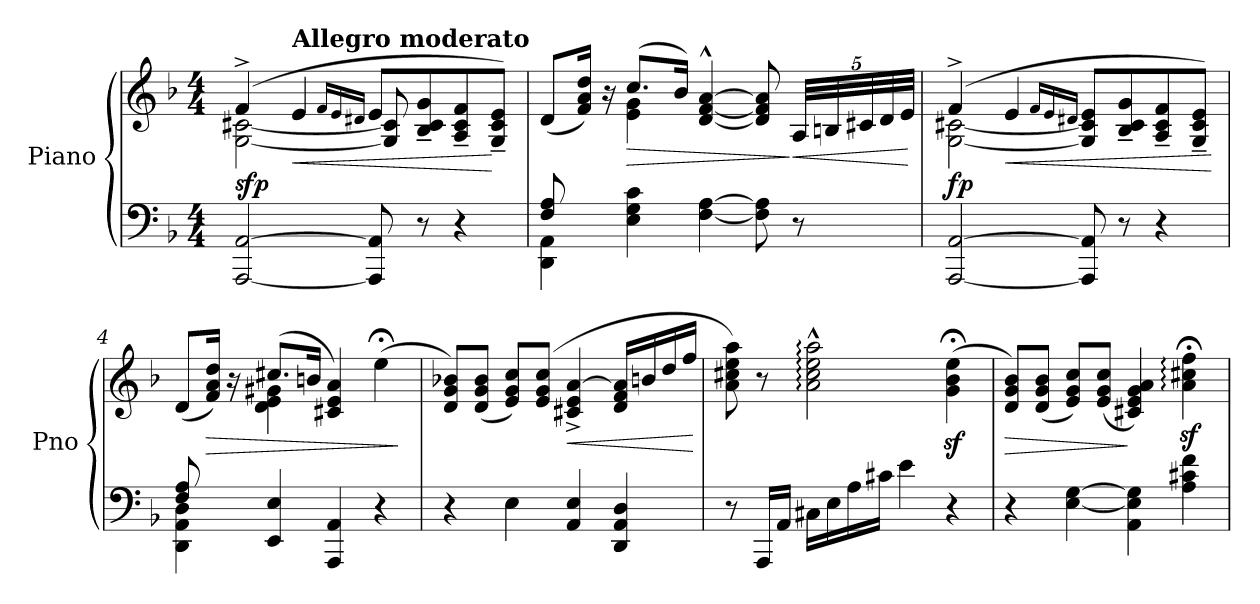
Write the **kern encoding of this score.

**kern	**kern	**dynam
*part1	*part1	*part1
*staff2	*staff1	*staff1/2
*I"Piano	*	*
*I'Pno	*	*
*clefF4	*clefG2	*
*k[b-]	*k[b-]	*
*M4/4	*M4/4	*
=1	=1	=1
*	*^	*
!	!	!	!LO:DY:b
[2AAA/ [2AA/	(4f^/	[2G\ [2c#X\	sfp
!	!LO:TX:B:t=Allegro moderato	!	!
!	!	!	!LO:HP:b
.	4e/	.	<
.	16qf/LL	.	.
.	16qe/	.	.
.	16qd#X/JJ	.	.
8AAA/] 8AA/]	8e/L	8G/] 8c#/]	.
8r	8B-/~ 8c#/~ 8g/~	4.ryy	.
4r	8A/~ 8c#/~ 8f/~	.	.
.	8G/~ 8c#/~ 8e/~J)	.	[
=2	=2	=2	=2
*^	*	*	*
4DD\ 4AA\	8F/ 8A/	(>8d/L	4ryy	.
.	2..ryy	16f/ 16a/ 16dd/Jk)	.	.
.	.	16r	.	.
!	!	!	!	!LO:HP:b
4E\ 4G\ 4c\	.	(8.cc/L	4e\ 4g\	>
.	.	16b-/Jk)	.	.
[4F\ [>4A\	.	[4d/^^ [4f/^^ [4a/^^	2ryy	.
8F\] 8A\]	.	8d/] 8f/] 8a/]	.	.
*	*	*Xbrackettup	*	*
!	!	!	!	!LO:HP:n=1:b
8r	.	40A/LLL	.	] <
.	.	40Bn/	.	.
.	.	40c#X/	.	.
.	.	40d/	.	.
.	.	40e/JJJ	.	.
*v	*v	*	*	*
*	*v	*v	*
.	.	[
=3	=3	=3
*	*^	*
!	!	!	!LO:DY:b
[2AAA/ [2AA/	(4f^/	[2G\ [2c#X\	fp
!	!	!	!LO:HP:b
.	4e/	.	<
.	16qf/LL	.	.
.	16qe/	.	.
.	16qd#X/JJ	.	.
8AAA/] 8AA/]	8G/] 8c#/] 8e/L	2ryy	.
8r	8B-/~ 8c#/~ 8g/~	.	.
4r	8A/~ 8c#/~ 8f/~	.	.
.	8G/~ 8c#/~ 8e/~J)	.	.
*	*v	*v	*
.	.	[
!!LO:LB:g=z
=4	=4	=4
*^	*^	*
4DD\ 4AA\ 4D\	8F/ 8A/	(>8d/L	4ryy	.
!	!	!	!	!LO:HP:b
.	2..ryy	16f/ 16a/ 16dd/Jk)	.	>
.	.	16r	.	.
4EE/ 4E/	.	(8.cc#X/L	4d\ 4e\ 4g#X\	.
.	.	16bn/Jk	.	.
4AAA/ 4AA/	.	4c#X/ 4e/ 4a/)	2ryy	.
4r	.	(4ee;<\	.	.
*v	*v	*	*	*
*	*v	*v	*
.	.	]
=5	=5	=5
4r	8d/ 8g/ 8b-X/L)	.
.	(8d/ 8g/ 8b-/J	.
4E\	8e/ 8g/ 8cc/L)	.
.	(8e/ 8g/ 8cc/J	.
!	!	!LO:HP:b
4AA/ 4E/	4c#X/^ 4e/^ [4a/^	<
4DD/ 4AA/ 4D/	16d/ 16f/ 16a/]LL	.
.	16bn/	.
.	16dd/	.
.	16ff/JJ	.
.	.	[
=6	=6	=6
8r	8a\ 8cc#X\ 8ee\ 8aa\)	.
16AAA/LL	8r	.
16AA/JJ	.	.
16C#X\LL	2a\:^^ 2cc#\:^^ 2ee\:^^ 2aa\:^^	.
16E\	.	.
16A\	.	.
16c#X\JJ	.	.
4e\	.	.
4r	(4g\z<;< 4b-\z<;< 4ee\z<;<	.
=7	=7	=7
!	!	!LO:HP:b
4r	8d/ 8g/ 8b-/L)	>
.	(8d/ 8g/ 8b-/J	.
[4E\ [4G\	8e/ 8g/ 8cc/L)	.
.	(8e/ 8g/ 8cc/J	.
4AA\ 4E\] 4G\]	4c#X/ 4e/ 4g/ 4a/)	]
4A\ 4c#X\ 4f\	4a\z<;<: 4cc#X\z<;<: 4ff\z<;<:	.
=	=	=
*-	*-	*-
